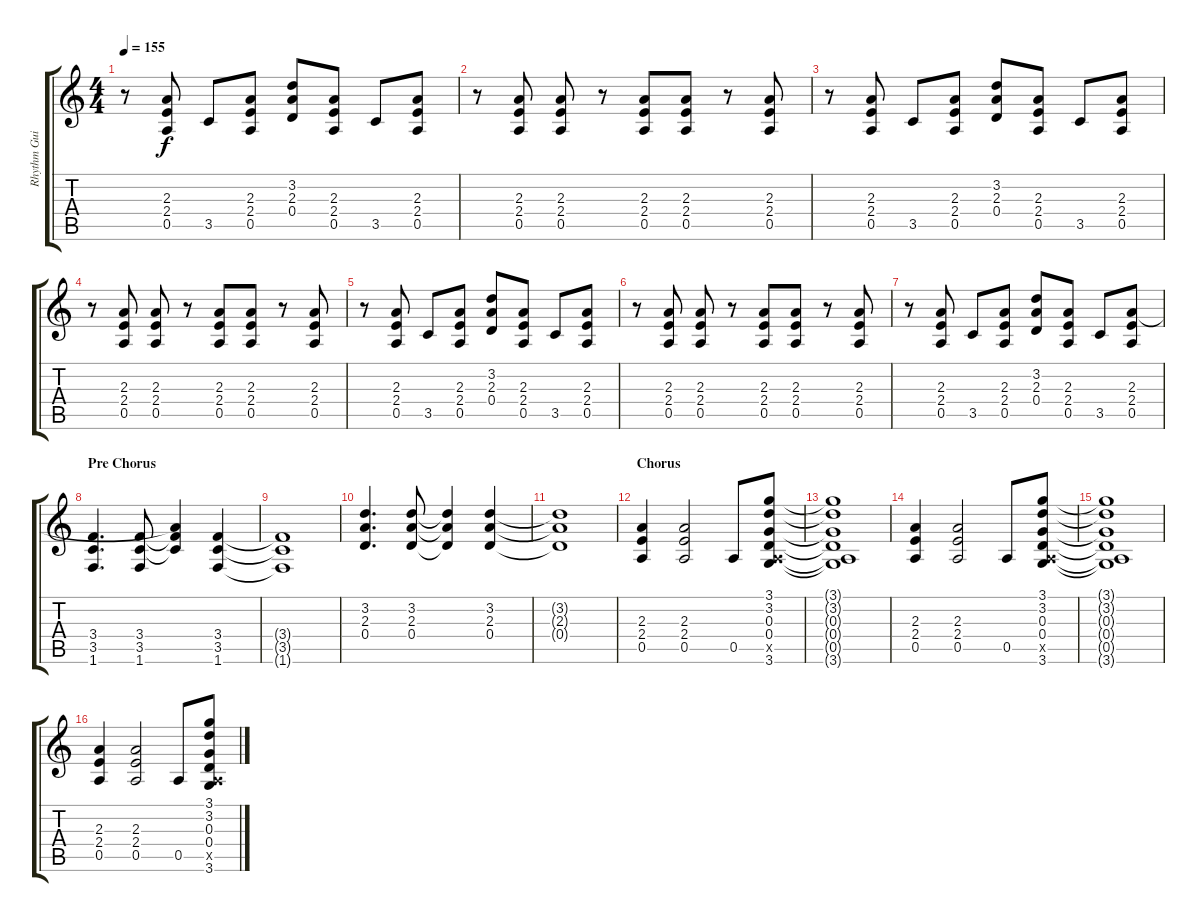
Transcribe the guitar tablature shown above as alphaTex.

\track ("Rhythm Guitar" "Rhythm Gui") {instrument overdrivenguitar}
\staff {score tabs}
\tuning (E4 B3 G3 D3 A2 E2) {hide}
\ts (4 4)
\tempo 155
\clef g2
\ks c
r.8{dy f} (2.3 2.4 0.5).8 3.5.8 (2.3 2.4 0.5).8 (3.2 2.3 0.4).8 (2.3 2.4 0.5).8 3.5.8 (2.3 2.4 0.5).8 |
r.8 (2.3 2.4 0.5).8 (2.3 2.4 0.5).8 r.8 (2.3 2.4 0.5).8 (2.3 2.4 0.5).8 r.8 (2.3 2.4 0.5).8 |
r.8 (2.3 2.4 0.5).8 3.5.8 (2.3 2.4 0.5).8 (3.2 2.3 0.4).8 (2.3 2.4 0.5).8 3.5.8 (2.3 2.4 0.5).8 |
r.8 (2.3 2.4 0.5).8 (2.3 2.4 0.5).8 r.8 (2.3 2.4 0.5).8 (2.3 2.4 0.5).8 r.8 (2.3 2.4 0.5).8 |
r.8 (2.3 2.4 0.5).8 3.5.8 (2.3 2.4 0.5).8 (3.2 2.3 0.4).8 (2.3 2.4 0.5).8 3.5.8 (2.3 2.4 0.5).8 |
r.8 (2.3 2.4 0.5).8 (2.3 2.4 0.5).8 r.8 (2.3 2.4 0.5).8 (2.3 2.4 0.5).8 r.8 (2.3 2.4 0.5).8 |
r.8 (2.3 2.4 0.5).8 3.5.8 (2.3 2.4 0.5).8 (3.2 2.3 0.4).8 (2.3 2.4 0.5).8 3.5.8 (2.3 2.4 0.5).8 |
\section ("" "Pre Chorus")
(3.4 3.5 1.6).4{d} (3.4 3.5 1.6).8 (2.3{t} 3.4{t} 3.5{t}).4 (3.4 3.5 1.6).4 |
(3.4{t} 3.5{t} 1.6{t}).1 |
(3.2 2.3 0.4).4{d} (3.2 2.3 0.4).8 (3.2{t} 2.3{t} 0.4{t}).4 (3.2 2.3 0.4).4 |
(3.2{t} 2.3{t} 0.4{t}).1 |
\section ("" "Chorus")
(2.3 2.4 0.5).4 (2.3 2.4 0.5).2 0.5.8 (3.1 3.2 0.3 0.4 0.5{x} 3.6).8 |
(3.1{t} 3.2{t} 0.3{t} 0.4{t} 0.5{t} 3.6{t}).1 |
(2.3 2.4 0.5).4 (2.3 2.4 0.5).2 0.5.8 (3.1 3.2 0.3 0.4 0.5{x} 3.6).8 |
(3.1{t} 3.2{t} 0.3{t} 0.4{t} 0.5{t} 3.6{t}).1 |
(2.3 2.4 0.5).4 (2.3 2.4 0.5).2 0.5.8 (3.1 3.2 0.3 0.4 0.5{x} 3.6).8
